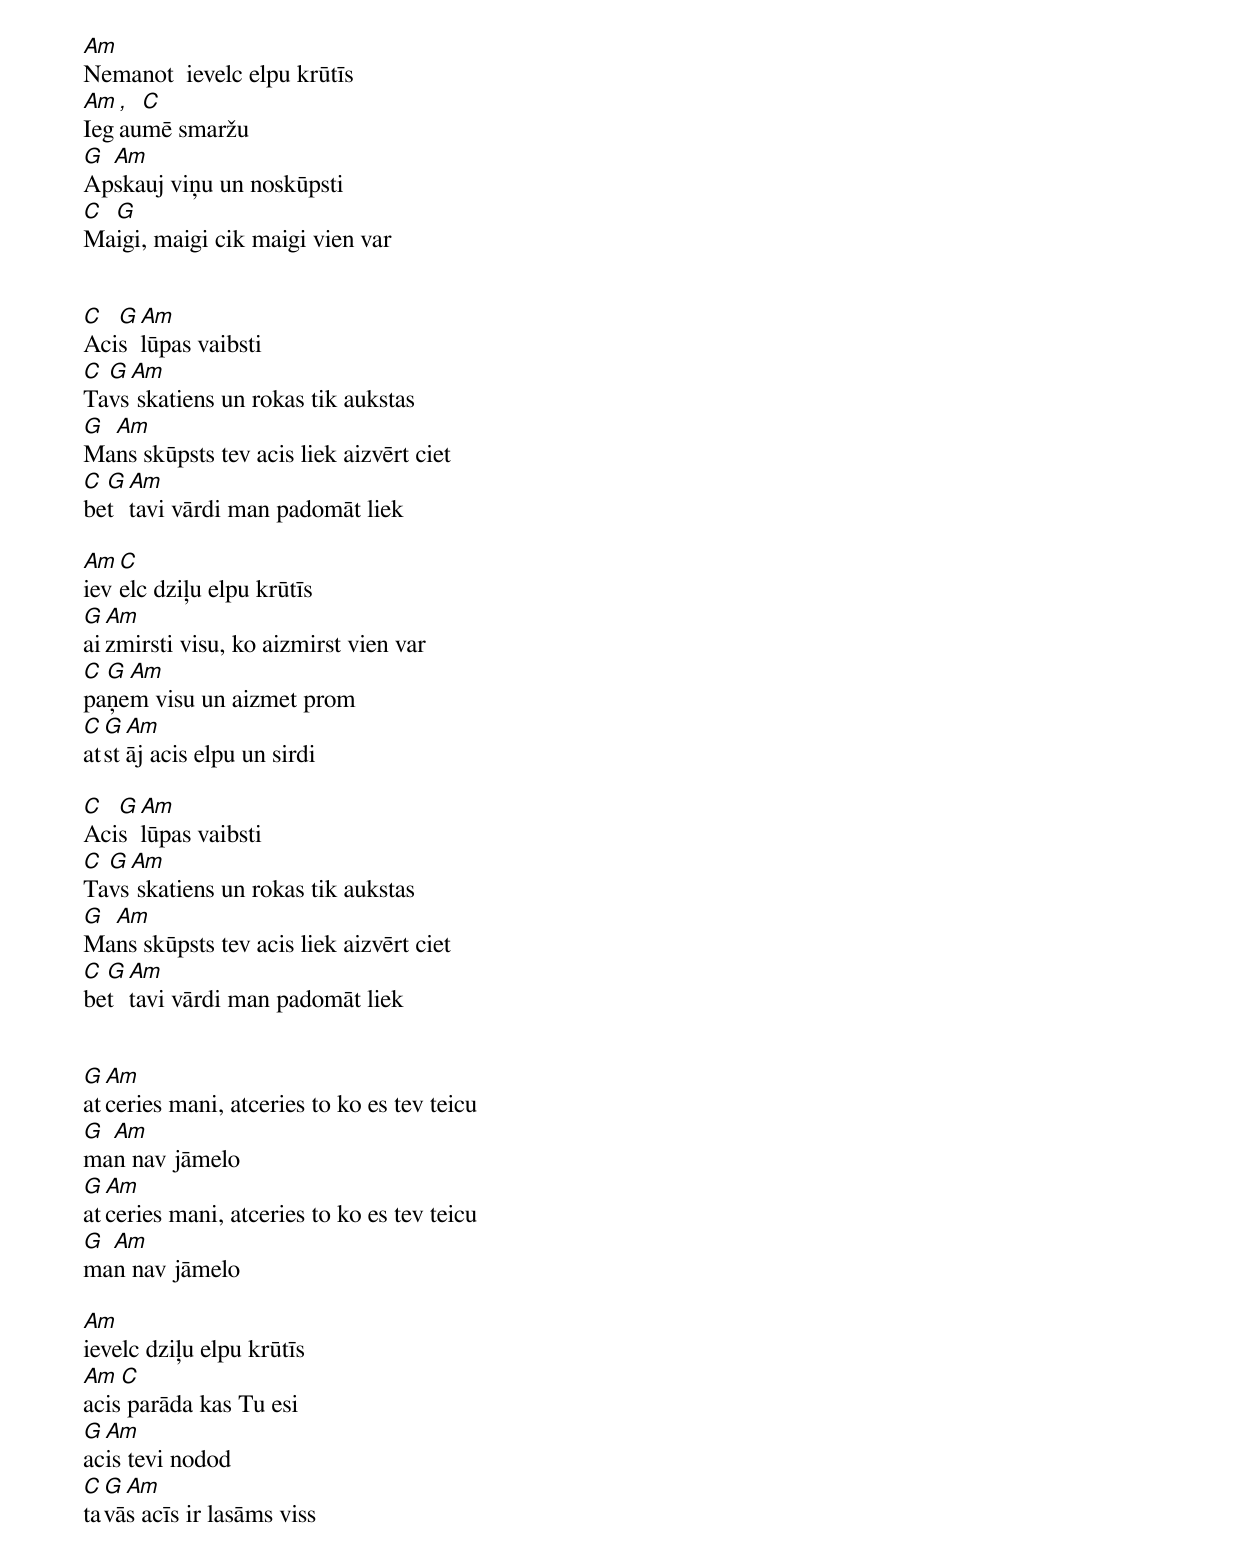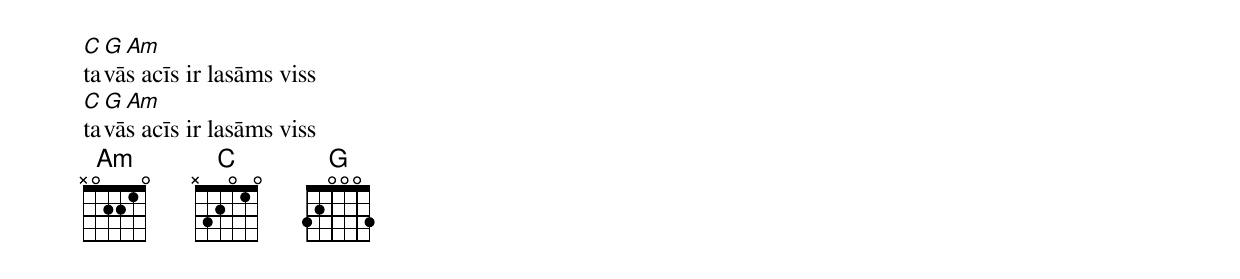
Am
Nemanot  ievelc elpu krūtīs
Am , C
Iegaumē smaržu
G Am
Apskauj viņu un noskūpsti
C G
Maigi, maigi cik maigi vien var


C  G Am
Acis lūpas vaibsti
C G Am
Tavs skatiens un rokas tik aukstas
G Am
Mans skūpsts tev acis liek aizvērt ciet
C G Am
bet tavi vārdi man padomāt liek

Am C
ievelc dziļu elpu krūtīs
G Am
aizmirsti visu, ko aizmirst vien var
C G Am
paņem visu un aizmet prom
C G Am
atstāj acis elpu un sirdi

C  G Am
Acis lūpas vaibsti
C G Am
Tavs skatiens un rokas tik aukstas
G Am
Mans skūpsts tev acis liek aizvērt ciet
C G Am
bet tavi vārdi man padomāt liek


G Am
atceries mani, atceries to ko es tev teicu
G Am
man nav jāmelo
G Am
atceries mani, atceries to ko es tev teicu
G Am
man nav jāmelo

Am
ievelc dziļu elpu krūtīs
Am  C
acis parāda kas Tu esi
G Am
acis tevi nodod
C G Am
tavās acīs ir lasāms viss
C G Am
tavās acīs ir lasāms viss
C G Am
tavās acīs ir lasāms viss
